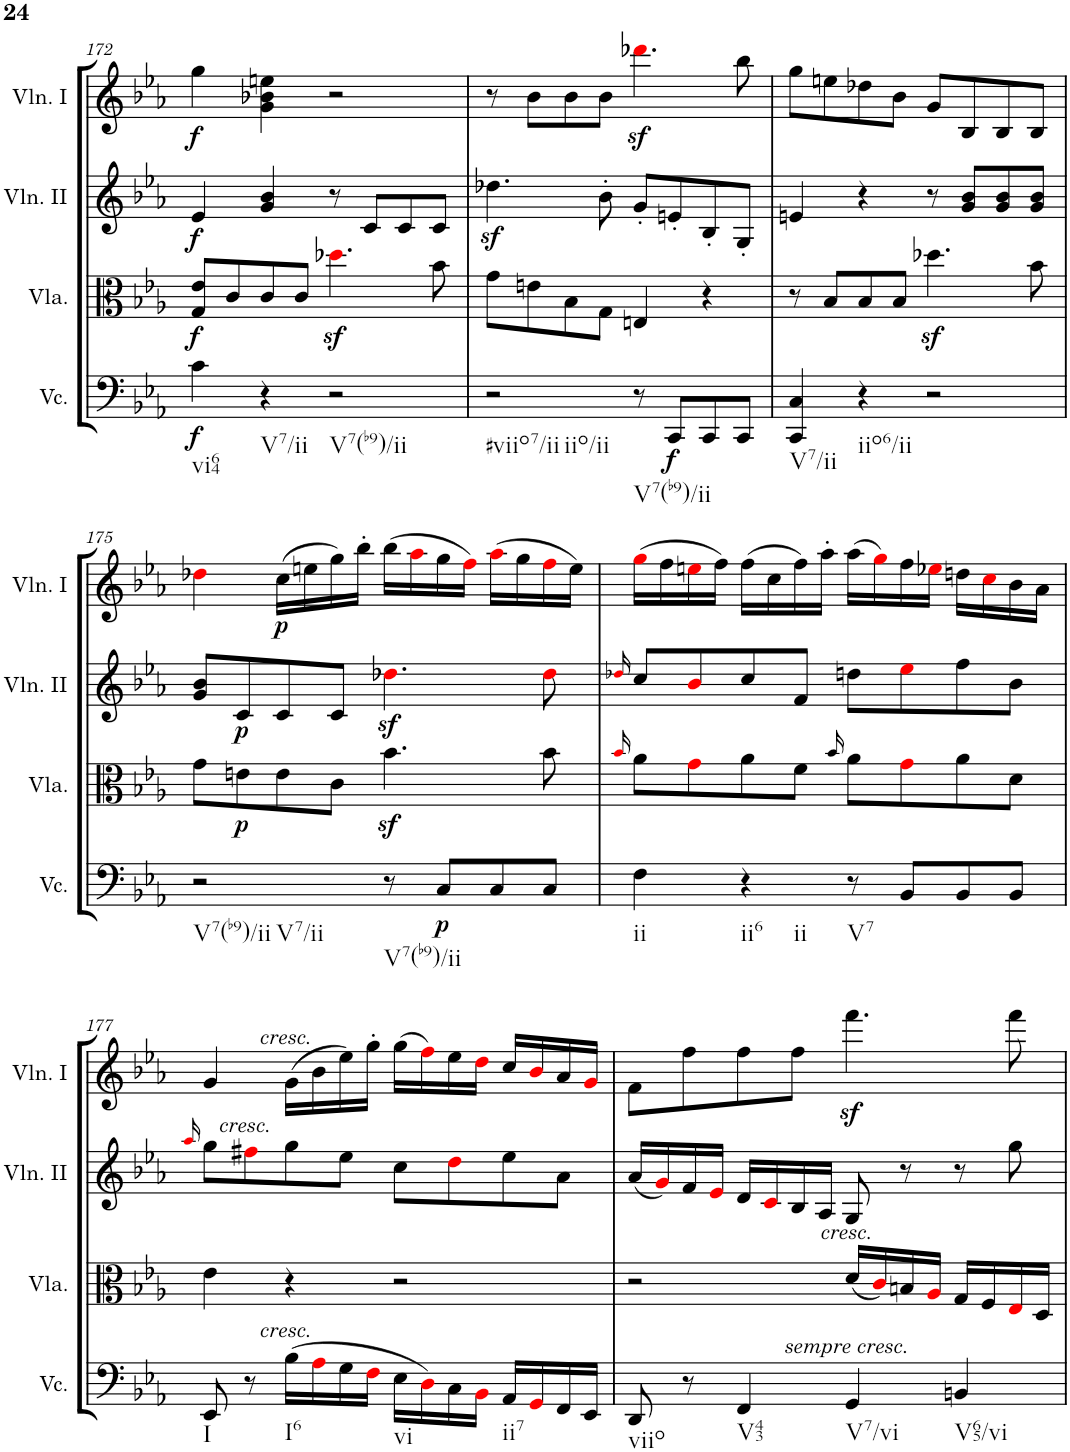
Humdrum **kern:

**kern	**dynam	**kern	**dynam	**kern	**dynam	**kern	**dynam
*part4	*part4	*part3	*part3	*part2	*part2	*part1	*part1
*staff4	*staff4	*staff3	*staff3	*staff2	*staff2	*staff1	*staff1
*I"Violoncello	*	*I"Viola	*	*I"Violino II	*	*I"Violino I	*
*I'Vc.	*	*I'Vla.	*	*I'Vln. II	*	*I'Vln. I	*
!!LO:PB:g=z
*clefF4	*	*clefC3	*	*clefG2	*	*clefG2	*
*k[b-e-a-]	*	*k[b-e-a-]	*	*k[b-e-a-]	*	*k[b-e-a-]	*
*M4/4	*	*M4/4	*	*M4/4	*	*M4/4	*
*met(c)	*	*met(c)	*	*met(c)	*	*met(c)	*
=172	=172	=172	=172	=172	=172	=172	=172
!LO:TX:b:t=vi64	!	!	!	!	!	!	!
!	!LO:DY:b	!	!LO:DY:b	!	!LO:DY:b	!	!LO:DY:b
4c\	f	8G/ 8e-/L	f	4e-/	f	4gg\	f
.	.	8c/	.	.	.	.	.
!LO:TX:b:t=V7/ii	!	!	!	!	!	!	!
4r	.	8c/	.	4g/ 4b-/	.	4g\ 4b-X\ 4een\	.
.	.	8c/J	.	.	.	.	.
!LO:TX:b:t=V7(b9)/ii	!	!	!	!	!	!	!
2r	.	4.dd-Xz<i\	.	8r	.	2r	.
.	.	.	.	8c/L	.	.	.
.	.	.	.	8c/	.	.	.
.	.	8b-\	.	8c/J	.	.	.
=173	=173	=173	=173	=173	=173	=173	=173
!LO:TX:b:t=#viio7/ii	!	!	!	!	!	!	!
!LO:TX:b:t=iio/ii	!	!	!	!	!	!	!
2r	.	8g\L	.	4.dd-Xz<\	.	8r	.
.	.	8en\	.	.	.	8b-\L	.
.	.	8B-\	.	.	.	8b-\	.
.	.	8G\J	.	8b-'\	.	8b-\J	.
!LO:TX:b:t=V7(b9)/ii	!	!	!	!	!	!	!
8r	.	4En/	.	8g'/L	.	4.ddd-Xz<i\	.
!	!LO:DY:b	!	!	!	!	!	!
8CC/L	f	.	.	8en'/	.	.	.
8CC/	.	4r	.	8B-'/	.	.	.
8CC/J	.	.	.	8G'/J	.	8bb-\	.
=174	=174	=174	=174	=174	=174	=174	=174
!LO:TX:b:t=V7/ii	!	!	!	!	!	!	!
4CC/ 4C/	.	8r	.	4en/	.	8gg\L	.
.	.	8B-/L	.	.	.	8een\	.
!LO:TX:b:t=iio6/ii	!	!	!	!	!	!	!
4r	.	8B-/	.	4r	.	8dd-X\	.
.	.	8B-/J	.	.	.	8b-\J	.
2r	.	4.dd-Xz<\	.	8r	.	8g/L	.
.	.	.	.	8g/ 8b-/L	.	8B-/	.
.	.	.	.	8g/ 8b-/	.	8B-/	.
.	.	8b-\	.	8g/ 8b-/J	.	8B-/J	.
!!LO:LB:g=z
=175	=175	=175	=175	=175	=175	=175	=175
!LO:TX:b:t=V7(b9)/ii	!	!	!	!	!	!	!
!LO:TX:b:t=V7/ii	!	!	!	!	!	!	!
2r	.	8g\L	.	8g/ 8b-/L	.	4dd-Xi\	.
!	!	!	!LO:DY:b	!	!LO:DY:b	!	!
.	.	8en\	p	8c/	p	.	.
!	!	!	!	!	!	!	!LO:DY:b
.	.	8e\	.	8c/	.	(16cc\LL	p
.	.	.	.	.	.	16een\	.
.	.	8c\J	.	8c/J	.	16gg\)	.
.	.	.	.	.	.	16bb-'\JJ	.
!LO:TX:b:t=V7(b9)/ii	!	!	!	!	!	!	!
8r	.	4.b-z<\	.	4.dd-Xz<i\	.	(16bb-\LL	.
.	.	.	.	.	.	16aa-i\	.
!	!LO:DY:b	!	!	!	!	!	!
8C/L	p	.	.	.	.	16gg\	.
.	.	.	.	.	.	16ffi\JJ)	.
8C/	.	.	.	.	.	(16aa-i\LL	.
.	.	.	.	.	.	16gg\	.
8C/J	.	8b-\	.	8dd-i\	.	16ffi\	.
.	.	.	.	.	.	16ee\JJ)	.
=176	=176	=176	=176	=176	=176	=176	=176
.	.	16qb-i/	.	16qdd-Xi/	.	.	.
!LO:TX:b:t=ii	!	!	!	!	!	!	!
4F\	.	8a-\L	.	8cc/L	.	(16ggi\LL	.
.	.	.	.	.	.	16ff\	.
.	.	8gi\	.	8b-i/	.	16eeni\	.
.	.	.	.	.	.	16ff\JJ)	.
!LO:TX:b:t=ii6	!	!	!	!	!	!	!
!LO:TX:b:t=ii	!	!	!	!	!	!	!
4r	.	8a-\	.	8cc/	.	(16ff\LL	.
.	.	.	.	.	.	16cc\	.
.	.	8f\J	.	8f/J	.	16ff\)	.
.	.	.	.	.	.	16aa-'\JJ	.
.	.	16qb-/	.	.	.	.	.
!LO:TX:b:t=V7	!	!	!	!	!	!	!
8r	.	8a-\L	.	8ddn\L	.	(16aa-\LL	.
.	.	.	.	.	.	16ggi\)	.
8BB-/L	.	8gi\	.	8ee-i\	.	16ff\	.
.	.	.	.	.	.	16ee-Xi\JJ	.
8BB-/	.	8a-\	.	8ff\	.	16ddn\LL	.
.	.	.	.	.	.	16cci\	.
8BB-/J	.	8d\J	.	8b-\J	.	16b-\	.
.	.	.	.	.	.	16a-\JJ	.
!!LO:LB:g=z
=177	=177	=177	=177	=177	=177	=177	=177
.	.	.	.	16qaa-i/	.	.	.
!LO:TX:b:t=I	!	!	!	!	!	!	!
8EE-/	.	4e-\	.	8gg\L	.	4g/	.
!	!	!	!	!LO:TX:a:i:t=cresc.	!	!	!
8r	.	.	.	8ff#Xi\	.	.	.
!	!	!	!	!	!	!LO:TX:a:i:t=cresc.	!
!LO:TX:a:i:t=cresc.	!	!	!	!	!	!	!
!LO:TX:b:t=I6	!	!	!	!	!	!	!
(16B-\LL	.	4r	.	8gg\	.	(16g\LL	.
16A-i\	.	.	.	.	.	16b-\	.
16G\	.	.	.	8ee-\J	.	16ee-\)	.
16Fi\JJ	.	.	.	.	.	16gg'\JJ	.
!LO:TX:b:t=vi	!	!	!	!	!	!	!
16E-\LL	.	2r	.	8cc\L	.	(16gg\LL	.
16Di\)	.	.	.	.	.	16ffi\)	.
16C\	.	.	.	8ddi\	.	16ee-\	.
16BB-i\JJ	.	.	.	.	.	16ddi\JJ	.
!LO:TX:b:t=ii7	!	!	!	!	!	!	!
16AA-/LL	.	.	.	8ee-\	.	16cc/LL	.
16GGi/	.	.	.	.	.	16b-i/	.
16FF/	.	.	.	8a-\J	.	16a-/	.
16EE-/JJ	.	.	.	.	.	16gi/JJ	.
=178	=178	=178	=178	=178	=178	=178	=178
!LO:TX:b:t=viio	!	!	!	!	!	!	!
8DD/	.	2r	.	(16a-/LL	.	8f\L	.
.	.	.	.	16gi/)	.	.	.
8r	.	.	.	16f/	.	8ff\	.
.	.	.	.	16e-i/JJ	.	.	.
!LO:TX:b:t=V43	!	!	!	!	!	!	!
4FF/	.	.	.	16d/LL	.	8ff\	.
.	.	.	.	16ci/	.	.	.
.	.	.	.	16B-/	.	8ff\J	.
.	.	.	.	16A-/JJ	.	.	.
!	!	!LO:TX:a:i:t=cresc.	!	!	!	!	!
!LO:TX:a:i:t=sempre cresc.	!	!	!	!	!	!	!
!LO:TX:b:t=V7/vi	!	!	!	!	!	!	!
4GG/	.	(16d/LL	.	8G/	.	4.fffz<\	.
.	.	16ci/)	.	.	.	.	.
.	.	16Bn/	.	8r	.	.	.
.	.	16A-i/JJ	.	.	.	.	.
!LO:TX:b:t=V65/vi	!	!	!	!	!	!	!
4BBn/	.	16G/LL	.	8r	.	.	.
.	.	16F/	.	.	.	.	.
.	.	16E-i/	.	8gg\	.	8fff\	.
.	.	16D/JJ	.	.	.	.	.
=	=	=	=	=	=	=	=
*-	*-	*-	*-	*-	*-	*-	*-
